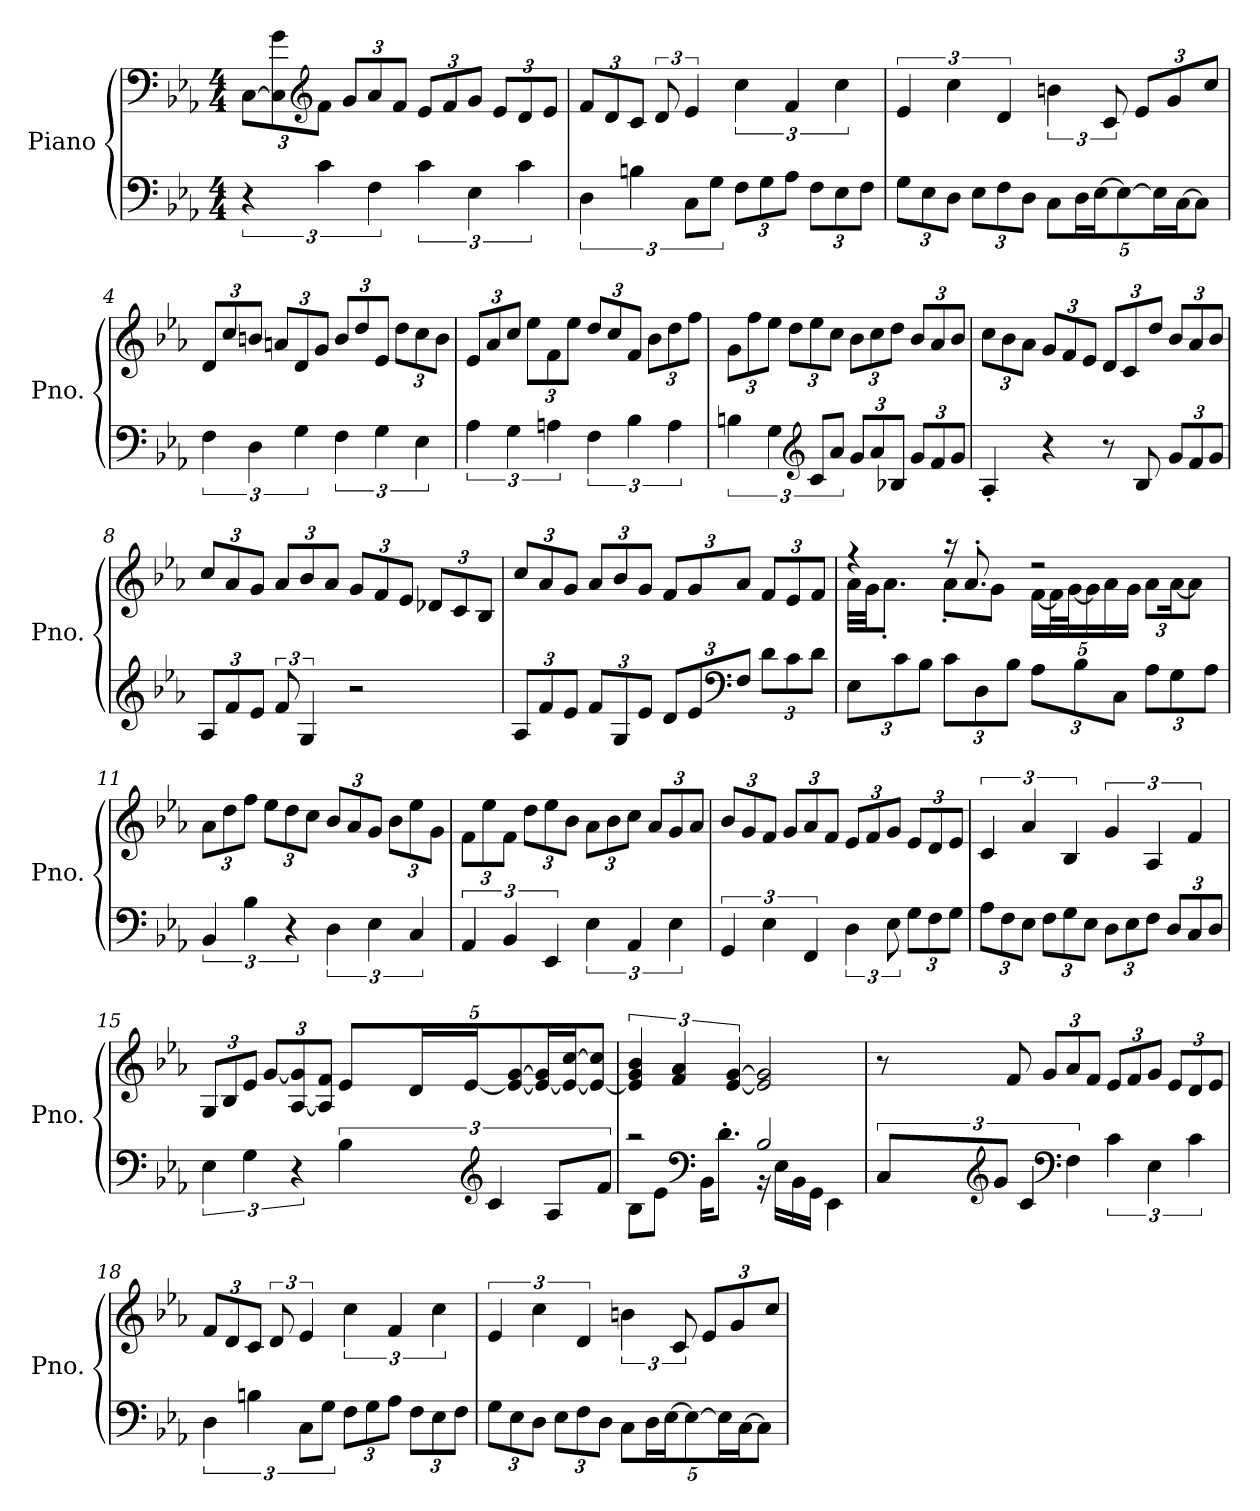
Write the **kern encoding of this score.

**kern	**kern
*part1	*part1
*staff2	*staff1
*I"Piano	*
*I'Pno.	*
*clefF4	*clefF4
*k[b-e-a-]	*k[b-e-a-]
*M4/4	*M4/4
*MM160	*MM160
*	*Xbrackettup
=1	=1
6r	[12C\L
.	12C\] 12g\
*	*clefG2
6c\	12f\J
.	12g/L
6F\	12a-/
.	12f/J
6c\	12e-/L
.	12f/
6E-\	12g/J
.	12e-/L
6c\	12d/
.	12e-/J
=2	=2
6D\	12f/L
.	12d/
6Bn\	12c/J
*	*brackettup
.	12d/
12C\L	6e-/
12G\J	.
*Xbrackettup	*
12F\L	6cc\
12G\	.
12A-\J	6f/
12F\L	.
12E-\	6cc\
12F\J	.
=3	=3
12G\L	6e-/
12E-\	.
12D\J	6cc\
12E-\L	.
12F\	6d/
12D\J	.
10C\L	6bn\
20D\L	.
[20E-\J	.
.	12c/
10E-\_	.
*	*Xbrackettup
.	12e-/L
20E-\L]	.
.	12g/
[20C\J	.
10C\J]	.
.	12cc/J
!!LO:LB:g=z
=4	=4
*brackettup	*
6F\	12d/L
.	12cc/
6D\	12bn/J
.	12an/L
6G\	12d/
.	12g/J
6F\	12b/L
.	12dd/
6G\	12e-/J
.	12dd\L
6E-\	12cc\
.	12b\J
=5	=5
6A-\	12e-/L
.	12a-/
6G\	12cc/J
.	12ee-\L
6An\	12f\
.	12ee-\J
6F\	12dd/L
.	12cc/
6B-\	12f/J
.	12b-\L
6A\	12dd\
.	12ff\J
=6	=6
6Bn\	12g\L
.	12ff\
6G\	12ee-\J
.	12dd\L
*clefG2	*
12c/L	12ee-\
12a-/J	12cc\J
*Xbrackettup	*
12g/L	12b-\L
12a-/	12cc\
12B-X/J	12dd\J
12g/L	12b-/L
12f/	12a-/
12g/J	12b-/J
!!LO:LB:g=z
=7	=7
4A-'/	12cc\L
.	12b-\
.	12a-\J
4r	12g/L
.	12f/
.	12e-/J
8r	12d/L
.	12c/
8B-/	.
.	12dd/J
12g/L	12b-/L
12f/	12a-/
12g/J	12b-/J
=8	=8
12A-/L	12cc/L
12f/	12a-/
12e-/J	12g/J
*brackettup	*
12f/	12a-/L
6G/	12b-/
.	12a-/J
2r	12g/L
.	12f/
.	12e-/J
.	12d-X/L
.	12c/
.	12B-/J
=9	=9
*Xbrackettup	*
12A-/L	12cc/L
12f/	12a-/
12e-/J	12g/J
12f/L	12a-/L
12G/	12b-/
12e-/J	12g/J
12d/L	12f/L
12e-/	12g/
*clefF4	*
12F/J	12a-/J
12d\L	12f/L
12c\	12e-/
12d\J	12f/J
!!LO:LB:g=z
=10	=10
*	*^
12E-\L	4r	32a-\LLL
.	.	32g\JJ
.	.	8.a-'\J
12c\	.	.
12B-\J	.	.
12c\L	16r	8a-'\L
.	8.a-'/	.
12D\	.	.
.	.	8g\J
12B-\J	.	.
12A-\L	2r	[20f\LL
.	.	40f\L]
.	.	[40g\J
12B-\	.	.
.	.	20g\]
.	.	20a-\
12C\J	.	.
.	.	20g\JJ
12A-\L	.	12a-\L
12G\	.	[24a-\K
.	.	8a-\J]
12A-\J	.	.
*	*v	*v
=11	=11
*brackettup	*
6BB-/	12a-\L
.	12dd\
6B-\	12ff\J
.	12ee-\L
6r	12dd\
.	12cc\J
6D\	12b-/L
.	12a-/
6E-\	12g/J
.	12b-\L
6C/	12ee-\
.	12g\J
=12	=12
6AA-/	12f\L
.	12ee-\
6BB-/	12f\J
.	12dd\L
6EE-/	12ee-\
.	12b-\J
6E-\	12a-\L
.	12b-\
6AA-/	12cc\J
.	12a-/L
6E-\	12g/
.	12a-/J
!!LO:LB:g=z
=13	=13
6GG/	12b-/L
.	12g/
6E-\	12f/J
.	12g/L
6FF/	12a-/
.	12f/J
6D\	12e-/L
.	12f/
12E-\	12g/J
*Xbrackettup	*
12G\L	12e-/L
12F\	12d/
12G\J	12e-/J
=14	=14
*	*brackettup
12A-\L	6c/
12F\	.
12E-\J	6a-/
12F\L	.
12G\	6B-/
12E-\J	.
12D\L	6g/
12E-\	.
12F\J	6A-/
12D/L	.
12C/	6f/
12D/J	.
=15	=15
*brackettup	*Xbrackettup
6E-\	12G/L
.	12B-/
6G\	12e-/J
.	[12g/L
6r	[12A-/ 12g/]
.	12A-/] 12f/J
6B-\	10e-/L
.	20d/L
.	[20e-/J
*clefG2	*
6c/	.
.	10e-/_ [10g/
.	20e-/_ 20g/]L
12A-/L	.
.	20e-/_ [20cc/J
.	10e-/_ 10cc/]J
12f/J	.
!!LO:LB:g=z
=16	=16
*^	*
*	*	*brackettup
2r	8B-\L	6e-/] 6g/ 6b-/
.	8e-\J	.
.	.	6f/ 6a-/
*clefF4	*	*
.	16BB-\KL	.
.	8.d'\J	.
.	.	[6e-/ [6g/
2B-/	16r	2e-/] 2g/]
.	16E-\LL	.
.	16BB-\	.
.	16GG\JJ	.
.	4EE-\	.
*v	*v	*
=17	=17
12C/L	8r
*clefG2	*
12g/J	.
.	8f/
6c/	.
*	*Xbrackettup
.	12g/L
*clefF4	*
6F\	12a-/
.	12f/J
6c\	12e-/L
.	12f/
6E-\	12g/J
.	12e-/L
6c\	12d/
.	12e-/J
=18	=18
6D\	12f/L
.	12d/
6Bn\	12c/J
*	*brackettup
.	12d/
12C\L	6e-/
12G\J	.
*Xbrackettup	*
12F\L	6cc\
12G\	.
12A-\J	6f/
12F\L	.
12E-\	6cc\
12F\J	.
!!LO:PB:g=z
=19	=19
12G\L	6e-/
12E-\	.
12D\J	6cc\
12E-\L	.
12F\	6d/
12D\J	.
10C\L	6bn\
20D\L	.
[20E-\J	.
.	12c/
10E-\_	.
*	*Xbrackettup
.	12e-/L
20E-\L]	.
.	12g/
[20C\J	.
10C\J]	.
.	12cc/J
=	=
*-	*-
